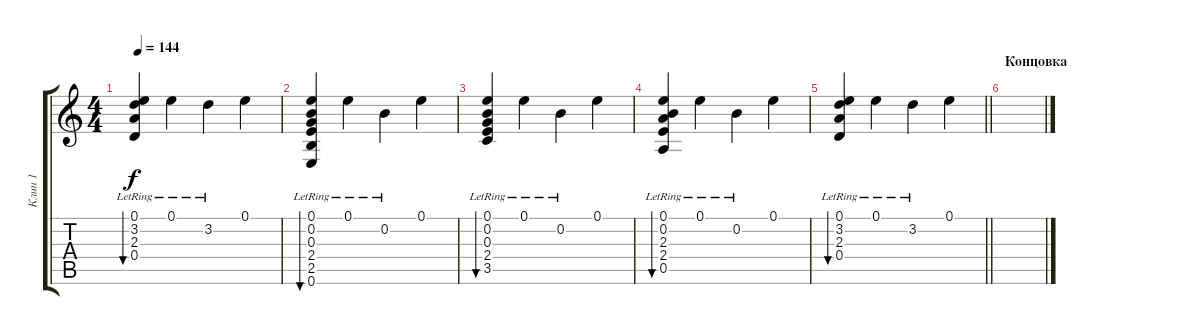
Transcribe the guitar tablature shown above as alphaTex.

\track ("Клин 1" "Клин 1") {instrument electricguitarclean}
\staff {score tabs}
\tuning (E4 B3 G3 D3 A2 E2) {hide}
\ts (4 4)
\tempo 144
\clef g2
\ks c
(0.1{lr} 3.2{lr} 2.3{lr} 0.4{lr}).4{bu 60 dy f} 0.1{lr}.4 3.2{lr}.4 0.1.4 |
(0.1{lr} 0.2{lr} 0.3{lr} 2.4{lr} 2.5{lr} 0.6{lr}).4{bu 60} 0.1{lr}.4 0.2{lr}.4 0.1.4 |
(0.1{lr} 0.2{lr} 0.3{lr} 2.4{lr} 3.5{lr}).4{bu 60} 0.1{lr}.4 0.2{lr}.4 0.1.4 |
(0.1{lr} 0.2{lr} 2.3{lr} 2.4{lr} 0.5{lr}).4{bu 60} 0.1{lr}.4 0.2{lr}.4 0.1.4 |
\barLineRight lightlight
(0.1{lr} 3.2{lr} 2.3{lr} 0.4{lr}).4{bu 60} 0.1{lr}.4 3.2{lr}.4 0.1.4 |
\section ("" "Концовка")
